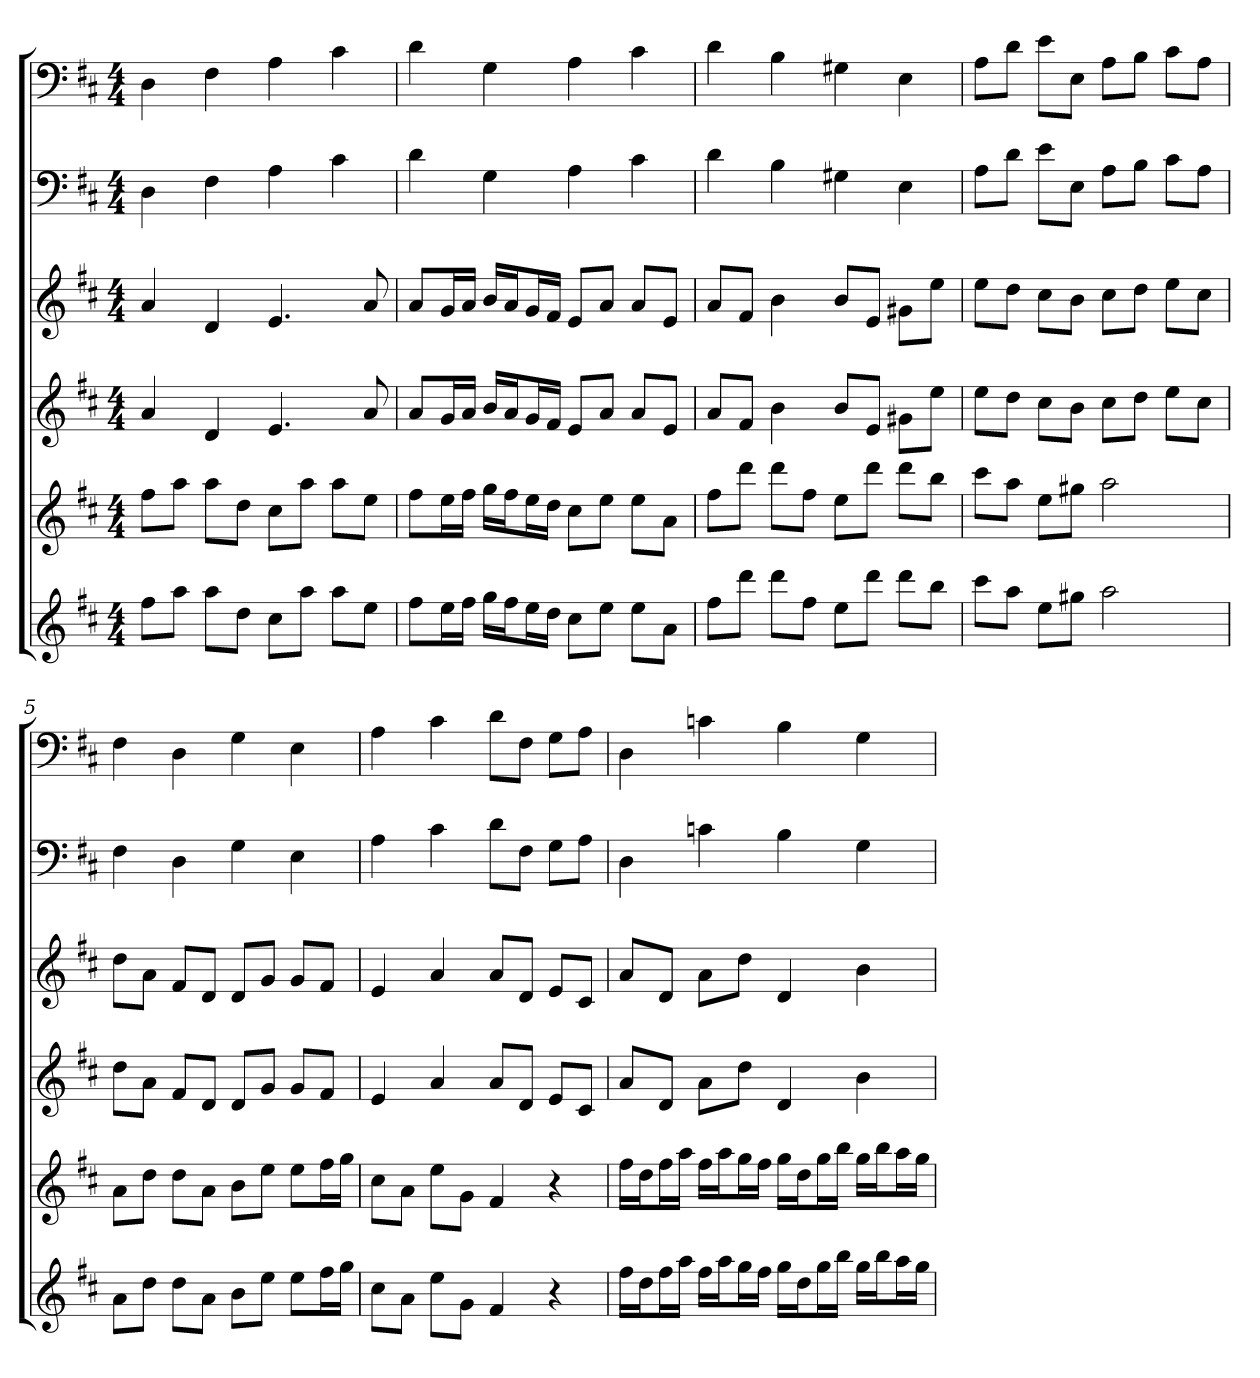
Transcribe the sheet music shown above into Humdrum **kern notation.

**kern	**kern	**kern	**kern	**kern	**kern
*part6	*part5	*part4	*part3	*part2	*part1
*staff6	*staff5	*staff4	*staff3	*staff2	*staff1
*k[f#c#]	*k[f#c#]	*k[f#c#]	*k[f#c#]	*k[f#c#]	*k[f#c#]
*D:	*D:	*D:	*D:	*D:	*D:
*M4/4	*M4/4	*M4/4	*M4/4	*M4/4	*M4/4
=1	=1	=1	=1	=1	=1
8ff#L	8ff#L	4a	4a	4D	4D
8aaJ	8aaJ	.	.	.	.
8aaL	8aaL	4d	4d	4F#	4F#
8ddJ	8ddJ	.	.	.	.
8cc#L	8cc#L	4.e	4.e	4A	4A
8aaJ	8aaJ	.	.	.	.
8aaL	8aaL	.	.	4c#	4c#
8eeJ	8eeJ	8a	8a	.	.
=2	=2	=2	=2	=2	=2
8ff#L	8ff#L	8aL	8aL	4d	4d
16eeL	16eeL	16gL	16gL	.	.
16ff#JJ	16ff#JJ	16aJJ	16aJJ	.	.
16ggLL	16ggLL	16bLL	16bLL	4G	4G
16ff#J	16ff#J	16aJ	16aJ	.	.
16eeL	16eeL	16gL	16gL	.	.
16ddJJ	16ddJJ	16f#JJ	16f#JJ	.	.
8cc#L	8cc#L	8eL	8eL	4A	4A
8eeJ	8eeJ	8aJ	8aJ	.	.
8eeL	8eeL	8aL	8aL	4c#	4c#
8aJ	8aJ	8eJ	8eJ	.	.
=3	=3	=3	=3	=3	=3
8ff#L	8ff#L	8aL	8aL	4d	4d
8dddJ	8dddJ	8f#J	8f#J	.	.
8dddL	8dddL	4b	4b	4B	4B
8ff#J	8ff#J	.	.	.	.
8eeL	8eeL	8bL	8bL	4G#X	4G#X
8dddJ	8dddJ	8eJ	8eJ	.	.
8dddL	8dddL	8g#XL	8g#XL	4E	4E
8bbJ	8bbJ	8eeJ	8eeJ	.	.
=4	=4	=4	=4	=4	=4
8ccc#L	8ccc#L	8eeL	8eeL	8AL	8AL
8aaJ	8aaJ	8ddJ	8ddJ	8dJ	8dJ
8eeL	8eeL	8cc#L	8cc#L	8eL	8eL
8gg#XJ	8gg#XJ	8bJ	8bJ	8EJ	8EJ
2aa	2aa	8cc#L	8cc#L	8AL	8AL
.	.	8ddJ	8ddJ	8BJ	8BJ
.	.	8eeL	8eeL	8c#L	8c#L
.	.	8cc#J	8cc#J	8AJ	8AJ
=5	=5	=5	=5	=5	=5
8aL	8aL	8ddL	8ddL	4F#	4F#
8ddJ	8ddJ	8aJ	8aJ	.	.
8ddL	8ddL	8f#L	8f#L	4D	4D
8aJ	8aJ	8dJ	8dJ	.	.
8bL	8bL	8dL	8dL	4G	4G
8eeJ	8eeJ	8gJ	8gJ	.	.
8eeL	8eeL	8gL	8gL	4E	4E
16ff#L	16ff#L	8f#J	8f#J	.	.
16ggJJ	16ggJJ	.	.	.	.
=6	=6	=6	=6	=6	=6
8cc#L	8cc#L	4e	4e	4A	4A
8aJ	8aJ	.	.	.	.
8eeL	8eeL	4a	4a	4c#	4c#
8gJ	8gJ	.	.	.	.
4f#	4f#	8aL	8aL	8dL	8dL
.	.	8dJ	8dJ	8F#J	8F#J
4r	4r	8eL	8eL	8GL	8GL
.	.	8c#J	8c#J	8AJ	8AJ
=7	=7	=7	=7	=7	=7
16ff#LL	16ff#LL	8aL	8aL	4D	4D
16ddJ	16ddJ	.	.	.	.
16ff#L	16ff#L	8dJ	8dJ	.	.
16aaJJ	16aaJJ	.	.	.	.
16ff#LL	16ff#LL	8aL	8aL	4cn	4cn
16aaJ	16aaJ	.	.	.	.
16ggL	16ggL	8ddJ	8ddJ	.	.
16ff#JJ	16ff#JJ	.	.	.	.
16ggLL	16ggLL	4d	4d	4B	4B
16ddJ	16ddJ	.	.	.	.
16ggL	16ggL	.	.	.	.
16bbJJ	16bbJJ	.	.	.	.
16ggLL	16ggLL	4b	4b	4G	4G
16bbJ	16bbJ	.	.	.	.
16aaL	16aaL	.	.	.	.
16ggJJ	16ggJJ	.	.	.	.
=	=	=	=	=	=
*-	*-	*-	*-	*-	*-
